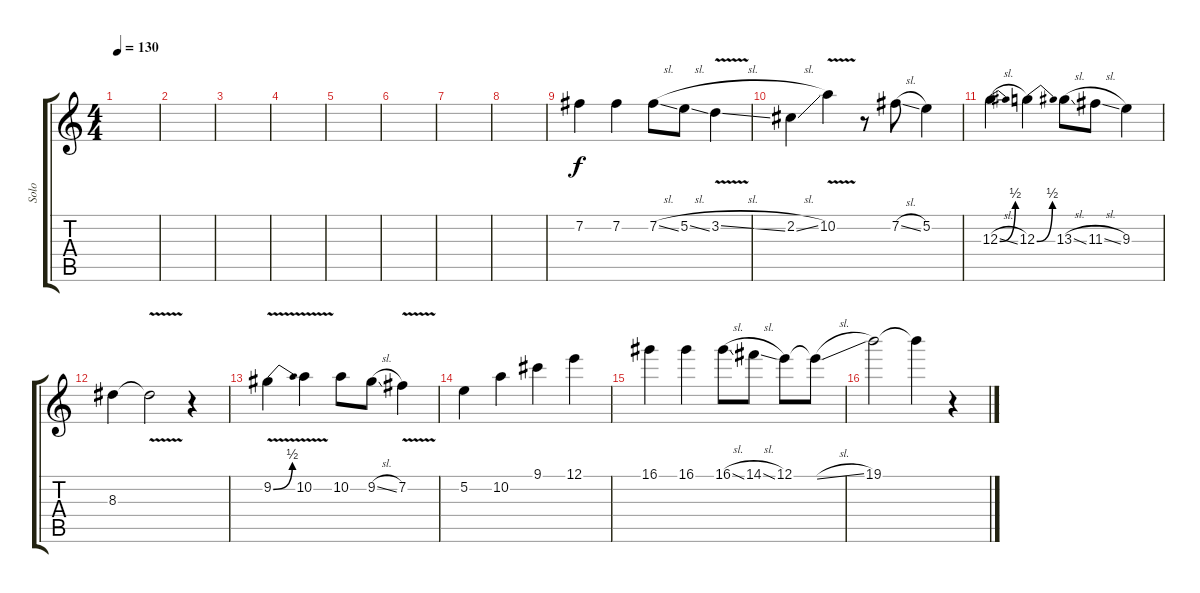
\track ("Solo" "Solo") {instrument distortionguitar}
\staff {score tabs}
\tuning (E4 B3 G3 D3 A2 E2) {hide}
\ts (4 4)
\tempo 130
\clef g2
\ks c
|
|
|
|
|
|
|
|
7.2.4 7.2.4 7.2{sl}.8 5.2{sl}.8 3.2{v sl}.4 |
2.2{sl}.4 10.2{v}.4 r.8 7.2{sl}.8 5.2.4 |
12.3{be (bend 0 0 60 2) sl}.4 12.3{be (bend 0 0 60 2)}.4 13.3{sl}.8 11.3{sl}.8 9.3.4 |
8.3.4 8.3{v t}.2 r.4 |
9.2{be (bend 0 0 60 2) v}.4 10.2{v}.4 10.2.8 9.2{sl}.8 7.2{v}.4 |
5.2.4 10.2.4 9.1.4 12.1.4 |
16.1.4 16.1.4 16.1{sl}.8 14.1{sl}.8 12.1.8 12.1{sl t}.8 |
19.1.2 19.1{t}.4 r.4
